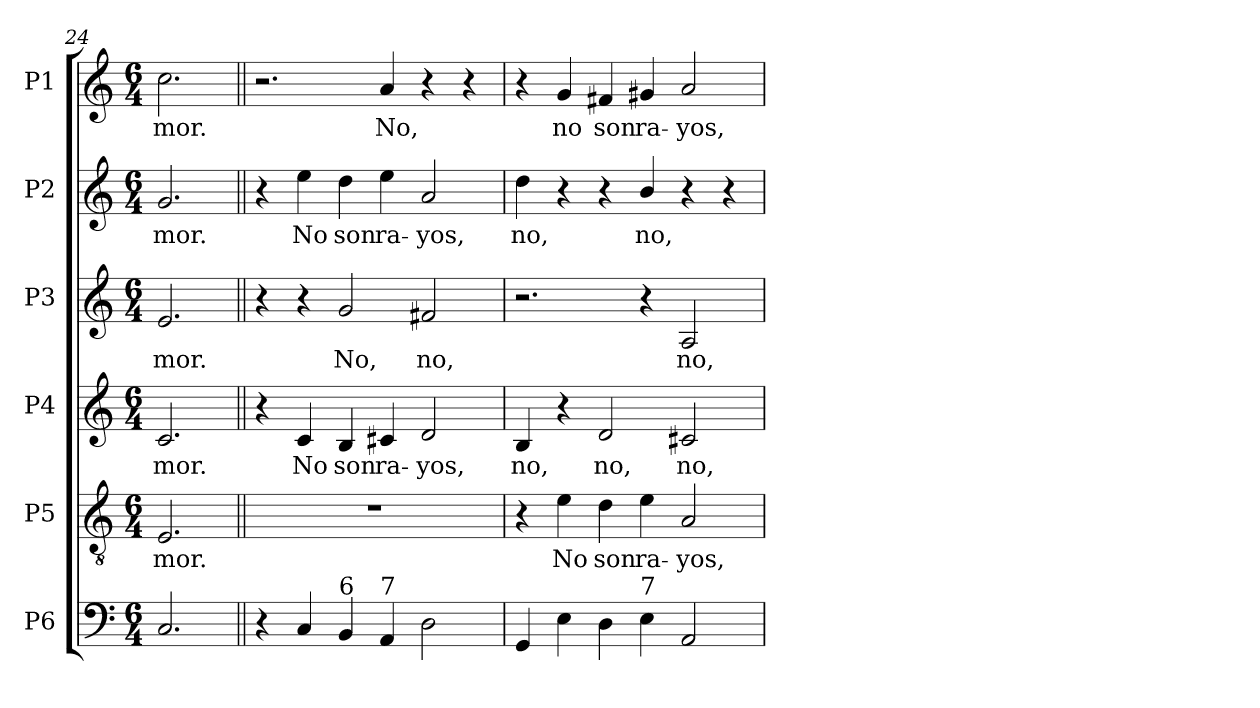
**kern	**kern	**text	**kern	**text	**kern	**text	**kern	**text	**kern	**text
*part6	*part5	*part5	*part4	*part4	*part3	*part3	*part2	*part2	*part1	*part1
*staff6	*staff5	*staff5	*staff4	*staff4	*staff3	*staff3	*staff2	*staff2	*staff1	*staff1
*I"P6	*I"P5	*	*I"P4	*	*I"P3	*	*I"P2	*	*I"P1	*
*clefF4	*clefGv2	*	*clefG2	*	*clefG2	*	*clefG2	*	*clefG2	*
*	*ITrd7c12	*	*	*	*	*	*	*	*	*
*k[]	*k[]	*	*k[]	*	*k[]	*	*k[]	*	*k[]	*
*C:	*C:	*	*C:	*	*C:	*	*C:	*	*C:	*
*M6/4	*M6/4	*	*M6/4	*	*M6/4	*	*M6/4	*	*M6/4	*
=24	=24	=24	=24	=24	=24	=24	=24	=24	=24	=24
!	!	!LO:LY:b:color=#000000	!	!	!	!	!	!	!	!
!	!	!	!	!LO:LY:b:color=#000000	!	!	!	!	!	!
!	!	!	!	!	!	!LO:LY:b:color=#000000	!	!	!	!
!	!	!	!	!	!	!	!	!LO:LY:b:color=#000000	!	!
!	!	!	!	!	!	!	!	!	!	!LO:LY:b:color=#000000
2.Ci/	2.EEi/	-mor.	2.ci/	-mor.	2.ei/	-mor.	2.gi/	-mor.	2.cci\	-mor.
!!LO:PB:g=z
=25||	=25||	=25||	=25||	=25||	=25||	=25||	=25||	=25||	=25||	=25||
!	!LO:N:vis=1	!	!	!	!	!	!	!	!	!
4r	1.r	.	4r	.	4r	.	4r	.	2.r	.
!	!	!	!	!LO:LY:b:color=#000000	!	!	!	!	!	!
!	!	!	!	!	!	!	!	!LO:LY:b:color=#000000	!	!
4Ci/	.	.	4ci/	No	4r	.	4eei\	No	.	.
!	!	!	!	!LO:LY:b:color=#000000	!	!	!	!	!	!
!	!	!	!	!	!	!LO:LY:b:color=#000000	!	!	!	!
!LO:TX:a:t=6	!	!	!	!	!	!	!	!	!	!
!	!	!	!	!	!	!	!	!LO:LY:b:color=#000000	!	!
4BBi/	.	.	4Bi/	son	2gi/	No,	4ddi\	son	.	.
!	!	!	!	!LO:LY:b:color=#000000	!	!	!	!	!	!
!	!	!	!	!	!	!	!	!LO:LY:b:color=#000000	!	!
!LO:TX:a:t=7	!	!	!	!	!	!	!	!	!	!
!	!	!	!	!	!	!	!	!	!	!LO:LY:b:color=#000000
4AAi/	.	.	4c#Xi/	ra-	.	.	4eei\	ra-	4ai/	No,
!	!	!	!	!LO:LY:b:color=#000000	!	!	!	!	!	!
!	!	!	!	!	!	!LO:LY:b:color=#000000	!	!	!	!
!	!	!	!	!	!	!	!	!LO:LY:b:color=#000000	!	!
2Di\	.	.	2di/	-yos,	2f#Xi/	no,	2ai/	-yos,	4r	.
.	.	.	.	.	.	.	.	.	4r	.
=26	=26	=26	=26	=26	=26	=26	=26	=26	=26	=26
!	!	!	!	!LO:LY:b:color=#000000	!	!	!	!	!	!
!	!	!	!	!	!	!	!	!LO:LY:b:color=#000000	!	!
4GGi/	4r	.	4Bi/	no,	2.r	.	4ddi\	no,	4r	.
!	!	!LO:LY:b:color=#000000	!	!	!	!	!	!	!	!
!	!	!	!	!	!	!	!	!	!	!LO:LY:b:color=#000000
4Ei\	4Ei\	No	4r	.	.	.	4r	.	4gi/	no
!	!	!LO:LY:b:color=#000000	!	!	!	!	!	!	!	!
!	!	!	!	!LO:LY:b:color=#000000	!	!	!	!	!	!
!	!	!	!	!	!	!	!	!	!	!LO:LY:b:color=#000000
4Di\	4Di\	son	2di/	no,	.	.	4r	.	4f#Xi/	son
!	!	!LO:LY:b:color=#000000	!	!	!	!	!	!	!	!
!	!	!	!	!	!	!	!	!LO:LY:b:color=#000000	!	!
!LO:TX:a:t=7	!	!	!	!	!	!	!	!	!	!
!	!	!	!	!	!	!	!	!	!	!LO:LY:b:color=#000000
4Ei\	4Ei\	ra-	.	.	4r	.	4bi/	no,	4g#Xi/	ra-
!	!	!LO:LY:b:color=#000000	!	!	!	!	!	!	!	!
!	!	!	!	!LO:LY:b:color=#000000	!	!	!	!	!	!
!	!	!	!	!	!	!LO:LY:b:color=#000000	!	!	!	!
!	!	!	!	!	!	!	!	!	!	!LO:LY:b:color=#000000
2AAi/	2AAi/	-yos,	2c#Xi/	no,	2Ai/	no,	4r	.	2ai/	-yos,
.	.	.	.	.	.	.	4r	.	.	.
=	=	=	=	=	=	=	=	=	=	=
*-	*-	*-	*-	*-	*-	*-	*-	*-	*-	*-
